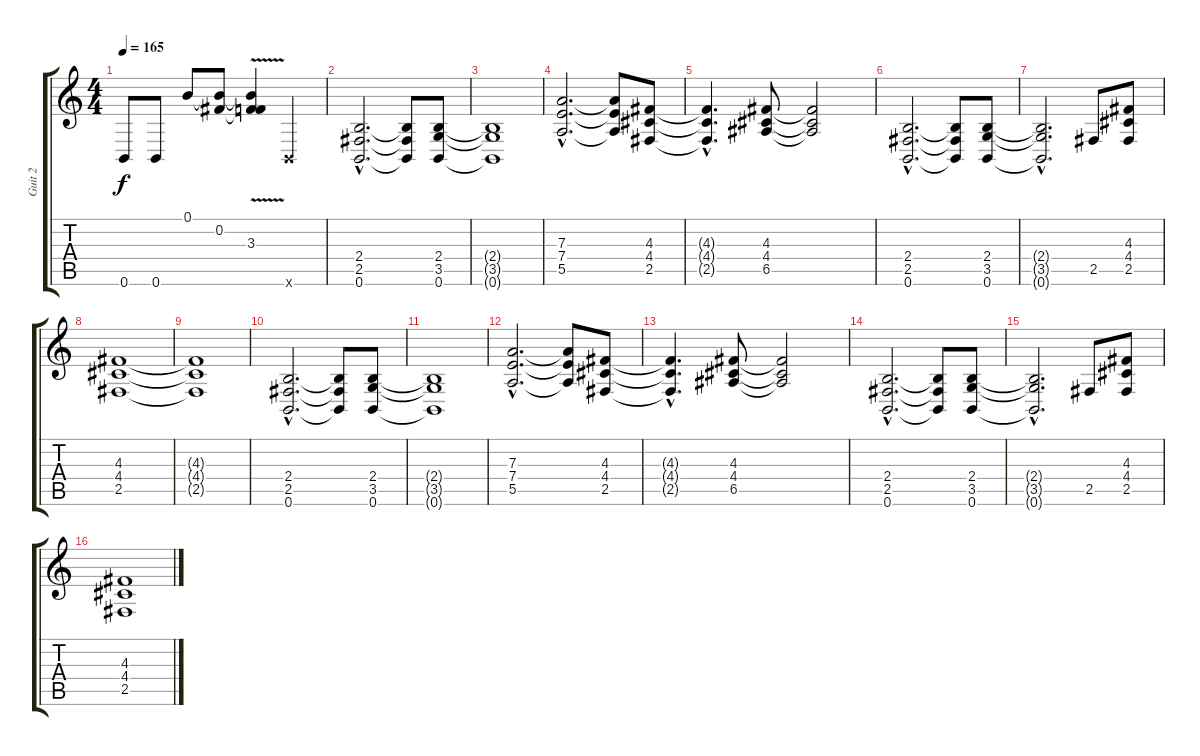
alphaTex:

\track ("Guit 2" "Guit 2") {instrument distortionguitar}
\staff {score tabs}
\tuning (B3 Gb3 D3 A2 E2 B1) {hide}
\ts (4 4)
\tempo 165
\clef g2
\ks c
0.6{t}.8{dy f} 0.6.8 0.1.8 (0.1{t} 0.2).8 (0.1{t} 0.2{t} 3.3{v}).4 0.6{x}.4 |
(2.4{hac} 2.5{hac} 0.6{hac}).2{d} (2.4{t} 2.5{t} 0.6{t}).8 (2.4 3.5 0.6).8 |
(2.4{t} 3.5{t} 0.6{t}).1 |
(7.3{hac} 7.4{hac} 5.5{hac}).2{d} (7.3{t} 7.4{t} 5.5{t}).8 (4.3 4.4 2.5).8 |
(4.3{hac t} 4.4{hac t} 2.5{hac t}).4{d} (4.3 4.4 6.5).8 (4.3{t} 4.4{t} 6.5{t}).2 |
(2.4{hac} 2.5{hac} 0.6{hac}).2{d} (2.4{t} 2.5{t} 0.6{t}).8 (2.4 3.5 0.6).8 |
(2.4{hac t} 3.5{hac t} 0.6{hac t}).2{d} 2.5.8 (4.3 4.4 2.5).8 |
(4.3 4.4 2.5).1 |
(4.3{t} 4.4{t} 2.5{t}).1 |
(2.4{hac} 2.5{hac} 0.6{hac}).2{d} (2.4{t} 2.5{t} 0.6{t}).8 (2.4 3.5 0.6).8 |
(2.4{t} 3.5{t} 0.6{t}).1 |
(7.3{hac} 7.4{hac} 5.5{hac}).2{d} (7.3{t} 7.4{t} 5.5{t}).8 (4.3 4.4 2.5).8 |
(4.3{hac t} 4.4{hac t} 2.5{hac t}).4{d} (4.3 4.4 6.5).8 (4.3{t} 4.4{t} 6.5{t}).2 |
(2.4{hac} 2.5{hac} 0.6{hac}).2{d} (2.4{t} 2.5{t} 0.6{t}).8 (2.4 3.5 0.6).8 |
(2.4{hac t} 3.5{hac t} 0.6{hac t}).2{d} 2.5.8 (4.3 4.4 2.5).8 |
(4.3 4.4 2.5).1
